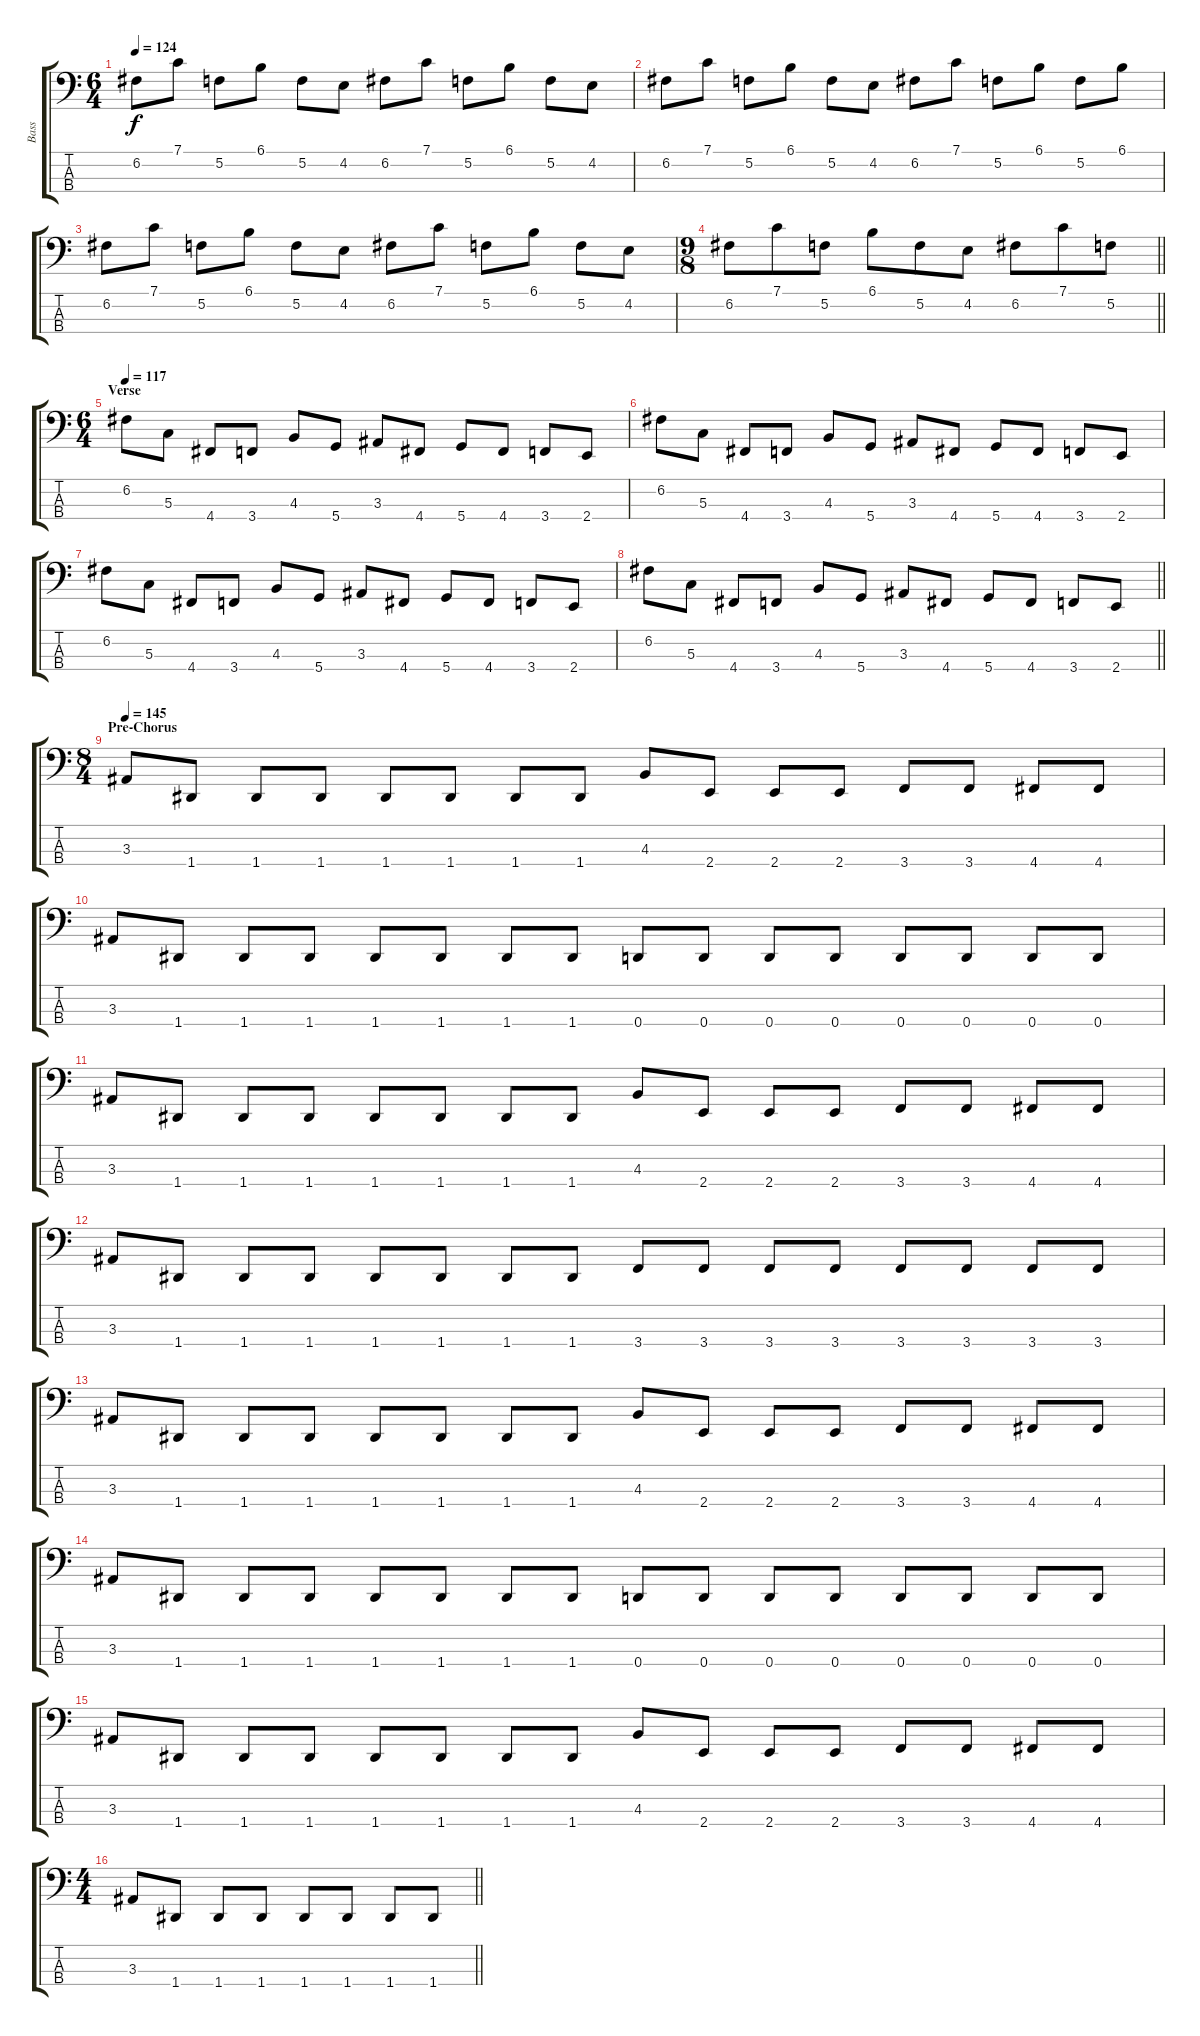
\track ("Bass" "Bass") {instrument electricbassfinger}
\staff {score tabs}
\tuning (F2 C2 G1 D1) {hide}
\ts (6 4)
\tempo 124
\clef f4
\ks c
6.2.8{dy f} 7.1.8 5.2.8 6.1.8 5.2.8 4.2.8 6.2.8 7.1.8 5.2.8 6.1.8 5.2.8 4.2.8 |
6.2.8 7.1.8 5.2.8 6.1.8 5.2.8 4.2.8 6.2.8 7.1.8 5.2.8 6.1.8 5.2.8 6.1.8 |
6.2.8 7.1.8 5.2.8 6.1.8 5.2.8 4.2.8 6.2.8 7.1.8 5.2.8 6.1.8 5.2.8 4.2.8 |
\ts (9 8)
\barLineRight lightlight
6.2.8 7.1.8 5.2.8 6.1.8 5.2.8 4.2.8 6.2.8 7.1.8 5.2.8 |
\ts (6 4)
\section ("" "Verse")
\tempo 117
6.2.8 5.3.8 4.4.8 3.4.8 4.3.8 5.4.8 3.3.8 4.4.8 5.4.8 4.4.8 3.4.8 2.4.8 |
6.2.8 5.3.8 4.4.8 3.4.8 4.3.8 5.4.8 3.3.8 4.4.8 5.4.8 4.4.8 3.4.8 2.4.8 |
6.2.8 5.3.8 4.4.8 3.4.8 4.3.8 5.4.8 3.3.8 4.4.8 5.4.8 4.4.8 3.4.8 2.4.8 |
\barLineRight lightlight
6.2.8 5.3.8 4.4.8 3.4.8 4.3.8 5.4.8 3.3.8 4.4.8 5.4.8 4.4.8 3.4.8 2.4.8 |
\ts (8 4)
\section ("" "Pre-Chorus")
\tempo 145
3.3.8 1.4.8 1.4.8 1.4.8 1.4.8 1.4.8 1.4.8 1.4.8 4.3.8 2.4.8 2.4.8 2.4.8 3.4.8 3.4.8 4.4.8 4.4.8 |
3.3.8 1.4.8 1.4.8 1.4.8 1.4.8 1.4.8 1.4.8 1.4.8 0.4.8 0.4.8 0.4.8 0.4.8 0.4.8 0.4.8 0.4.8 0.4.8 |
3.3.8 1.4.8 1.4.8 1.4.8 1.4.8 1.4.8 1.4.8 1.4.8 4.3.8 2.4.8 2.4.8 2.4.8 3.4.8 3.4.8 4.4.8 4.4.8 |
3.3.8 1.4.8 1.4.8 1.4.8 1.4.8 1.4.8 1.4.8 1.4.8 3.4.8 3.4.8 3.4.8 3.4.8 3.4.8 3.4.8 3.4.8 3.4.8 |
3.3.8 1.4.8 1.4.8 1.4.8 1.4.8 1.4.8 1.4.8 1.4.8 4.3.8 2.4.8 2.4.8 2.4.8 3.4.8 3.4.8 4.4.8 4.4.8 |
3.3.8 1.4.8 1.4.8 1.4.8 1.4.8 1.4.8 1.4.8 1.4.8 0.4.8 0.4.8 0.4.8 0.4.8 0.4.8 0.4.8 0.4.8 0.4.8 |
3.3.8 1.4.8 1.4.8 1.4.8 1.4.8 1.4.8 1.4.8 1.4.8 4.3.8 2.4.8 2.4.8 2.4.8 3.4.8 3.4.8 4.4.8 4.4.8 |
\ts (4 4)
\barLineRight lightlight
3.3.8 1.4.8 1.4.8 1.4.8 1.4.8 1.4.8 1.4.8 1.4.8
